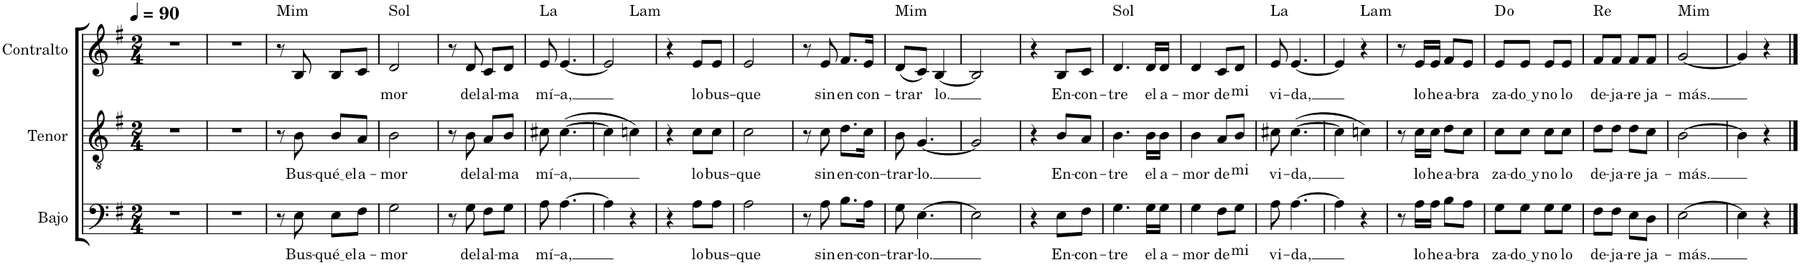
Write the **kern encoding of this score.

**kern	**text	**kern	**text	**kern	**text	**harte
*part3	*part3	*part2	*part2	*part1	*part1	*part1
*staff3	*staff3	*staff2	*staff2	*staff1	*staff1	*
*I"Bajo	*	*I"Tenor	*	*I"Contralto	*	*
*I'B.	*	*I'T.	*	*I'C.	*	*
*clefF4	*	*clefGv2	*	*clefG2	*	*
*k[f#]	*	*k[f#]	*	*k[f#]	*	*
*M2/4	*	*M2/4	*	*M2/4	*	*
*MM90	*	*MM90	*	*MM90	*	*
=1	=1	=1	=1	=1	=1	=1
2r	.	2r	.	2r	.	.
=2	=2	=2	=2	=2	=2	=2
2r	.	2r	.	2r	.	.
=3	=3	=3	=3	=3	=3	=3
!	!	!	!	!	!	!LO:H:kt=Mim
8r	.	8r	.	8r	.	N
!	!LO:LY:b	!	!LO:LY:b	!	!	!
8E\	Bus-	8B\	Bus-	8B/	.	.
!	!LO:LY:b	!	!LO:LY:b	!	!	!
8E\L	qué el	8B/L	qué el	8B/L	.	.
!	!LO:LY:b	!	!LO:LY:b	!	!	!
8F#\J	a-	8A/J	a-	8c/J	.	.
=4	=4	=4	=4	=4	=4	=4
!	!LO:LY:b	!	!LO:LY:b	!	!LO:LY:b	!LO:H:kt=Sol
2G\	-mor	2B\	-mor	2d/	-mor	N
=5	=5	=5	=5	=5	=5	=5
8r	.	8r	.	8r	.	.
!	!LO:LY:b	!	!LO:LY:b	!	!LO:LY:b	!
8G\	del	8B\	del	8d/	del	.
!	!LO:LY:b	!	!LO:LY:b	!	!LO:LY:b	!
8F#\L	al-	8A/L	al-	8c/L	al-	.
!	!LO:LY:b	!	!LO:LY:b	!	!LO:LY:b	!
8G\J	-ma	8B/J	-ma	8d/J	-ma	.
=6	=6	=6	=6	=6	=6	=6
!	!LO:LY:b	!	!LO:LY:b	!	!LO:LY:b	!LO:H:kt=La
8A\	mí-	8c#X\	mí-	8e/	mí-	N
!	!LO:LY:b	!	!LO:LY:b	!	!LO:LY:b	!
[4.A\	-a,	([4.c#\	-a,	[4.e/	-a,	.
=7	=7	=7	=7	=7	=7	=7
!	!	!	!	!	!	!LO:H:kt=Lam
4A\]	.	4c#\]	.	2e/]	.	N
4r	.	4cn\)	.	.	.	.
=8	=8	=8	=8	=8	=8	=8
4r	.	4r	.	4r	.	.
!	!LO:LY:b	!	!LO:LY:b	!	!LO:LY:b	!
8A\L	lo	8c\L	lo	8e/L	lo	.
!	!LO:LY:b	!	!LO:LY:b	!	!LO:LY:b	!
8A\J	bus-	8c\J	bus-	8e/J	bus-	.
=9	=9	=9	=9	=9	=9	=9
!	!LO:LY:b	!	!LO:LY:b	!	!LO:LY:b	!
2A\	-que	2c\	-que	2e/	-que	.
=10	=10	=10	=10	=10	=10	=10
8r	.	8r	.	8r	.	.
!	!LO:LY:b	!	!LO:LY:b	!	!LO:LY:b	!
8A\	sin	8c\	sin	8e/	sin	.
!	!LO:LY:b	!	!LO:LY:b	!	!LO:LY:b	!
8.B\L	en-	8.d\L	en-	8.f#/L	en	.
!	!LO:LY:b	!	!LO:LY:b	!	!LO:LY:b	!
16A\Jk	-con-	16c\Jk	-con-	16e/Jk	-con-	.
=11	=11	=11	=11	=11	=11	=11
!	!LO:LY:b	!	!LO:LY:b	!	!LO:LY:b	!LO:H:kt=Mim
8G\	-trar-	8B\	-trar-	(8d/L	-trar	N
!	!LO:LY:b	!	!LO:LY:b	!	!	!
[4.E\	-lo.	[4.G/	-lo.	8c/J)	.	.
!	!	!	!	!	!LO:LY:b	!
.	.	.	.	[4B/	lo.	.
=12	=12	=12	=12	=12	=12	=12
2E\]	.	2G/]	.	2B/]	.	.
=13	=13	=13	=13	=13	=13	=13
4r	.	4r	.	4r	.	.
!	!LO:LY:b	!	!LO:LY:b	!	!LO:LY:b	!
8E\L	En-	8B/L	En-	8B/L	En-	.
!	!LO:LY:b	!	!LO:LY:b	!	!LO:LY:b	!
8F#\J	-con-	8A/J	-con-	8c/J	-con-	.
=14	=14	=14	=14	=14	=14	=14
!	!LO:LY:b	!	!LO:LY:b	!	!LO:LY:b	!LO:H:kt=Sol
4.G\	-tre	4.B\	-tre	4.d/	-tre	N
!	!LO:LY:b	!	!LO:LY:b	!	!LO:LY:b	!
16G\LL	el	16B\LL	el	16d/LL	el	.
!	!LO:LY:b	!	!LO:LY:b	!	!LO:LY:b	!
16G\JJ	a-	16B\JJ	a-	16d/JJ	a-	.
=15	=15	=15	=15	=15	=15	=15
!	!LO:LY:b	!	!LO:LY:b	!	!LO:LY:b	!
4G\	-mor	4B\	-mor	4d/	-mor	.
!	!LO:LY:b	!	!LO:LY:b	!	!LO:LY:b	!
8F#\L	de	8A/L	de	8c/L	de	.
!	!LO:LY:b	!	!LO:LY:b	!	!LO:LY:b	!
8G\J	mi	8B/J	mi	8d/J	mi	.
=16	=16	=16	=16	=16	=16	=16
!	!LO:LY:b	!	!LO:LY:b	!	!LO:LY:b	!LO:H:kt=La
8A\	vi-	8c#X\	vi-	8e/	vi-	N
!	!LO:LY:b	!	!LO:LY:b	!	!LO:LY:b	!
[4.A\	-da,	([4.c#\	-da,	[4.e/	-da,	.
=17	=17	=17	=17	=17	=17	=17
4A\]	.	4c#\]	.	4e/]	.	.
!	!	!	!	!	!	!LO:H:kt=Lam
4r	.	4cn\)	.	4r	.	N
=18	=18	=18	=18	=18	=18	=18
8r	.	8r	.	8r	.	.
!	!LO:LY:b	!	!LO:LY:b	!	!LO:LY:b	!
16A\LL	lo	16c\LL	lo	16e/LL	lo	.
!	!LO:LY:b	!	!LO:LY:b	!	!LO:LY:b	!
16A\JJ	he	16c\JJ	he	16e/JJ	he	.
!	!LO:LY:b	!	!LO:LY:b	!	!LO:LY:b	!
8B\L	a-	8d\L	a-	8f#/L	a-	.
!	!LO:LY:b	!	!LO:LY:b	!	!LO:LY:b	!
8A\J	-bra	8c\J	-bra	8e/J	-bra	.
=19	=19	=19	=19	=19	=19	=19
!	!LO:LY:b	!	!LO:LY:b	!	!LO:LY:b	!
8G\L	za-	8c\L	za-	8e/L	za-	D:dim
!	!LO:LY:b	!	!LO:LY:b	!	!LO:LY:b	!
8G\J	do y	8c\J	do y	8e/J	do y	.
!	!LO:LY:b	!	!LO:LY:b	!	!LO:LY:b	!
8G\L	no	8c\L	no	8e/L	no	.
!	!LO:LY:b	!	!LO:LY:b	!	!LO:LY:b	!
8G\J	lo	8c\J	lo	8e/J	lo	.
=20	=20	=20	=20	=20	=20	=20
!	!LO:LY:b	!	!LO:LY:b	!	!LO:LY:b	!LO:H:kt=Re
8F#\L	de-	8d\L	de-	8f#/L	de-	N
!	!LO:LY:b	!	!LO:LY:b	!	!LO:LY:b	!
8F#\J	-ja-	8d\J	-ja-	8f#/J	-ja-	.
!	!LO:LY:b	!	!LO:LY:b	!	!LO:LY:b	!
8E\L	-re	8d\L	-re	8f#/L	-re	.
!	!LO:LY:b	!	!LO:LY:b	!	!LO:LY:b	!
8D\J	ja-	8c\J	ja-	8f#/J	ja-	.
=21	=21	=21	=21	=21	=21	=21
!	!LO:LY:b	!	!LO:LY:b	!	!LO:LY:b	!LO:H:kt=Mim
[2E\	-más.	[2B\	-más.	[2g/	-más.	N
=22	=22	=22	=22	=22	=22	=22
4E\]	.	4B\]	.	4g/]	.	.
4r	.	4r	.	4r	.	.
==	==	==	==	==	==	==
*-	*-	*-	*-	*-	*-	*-
